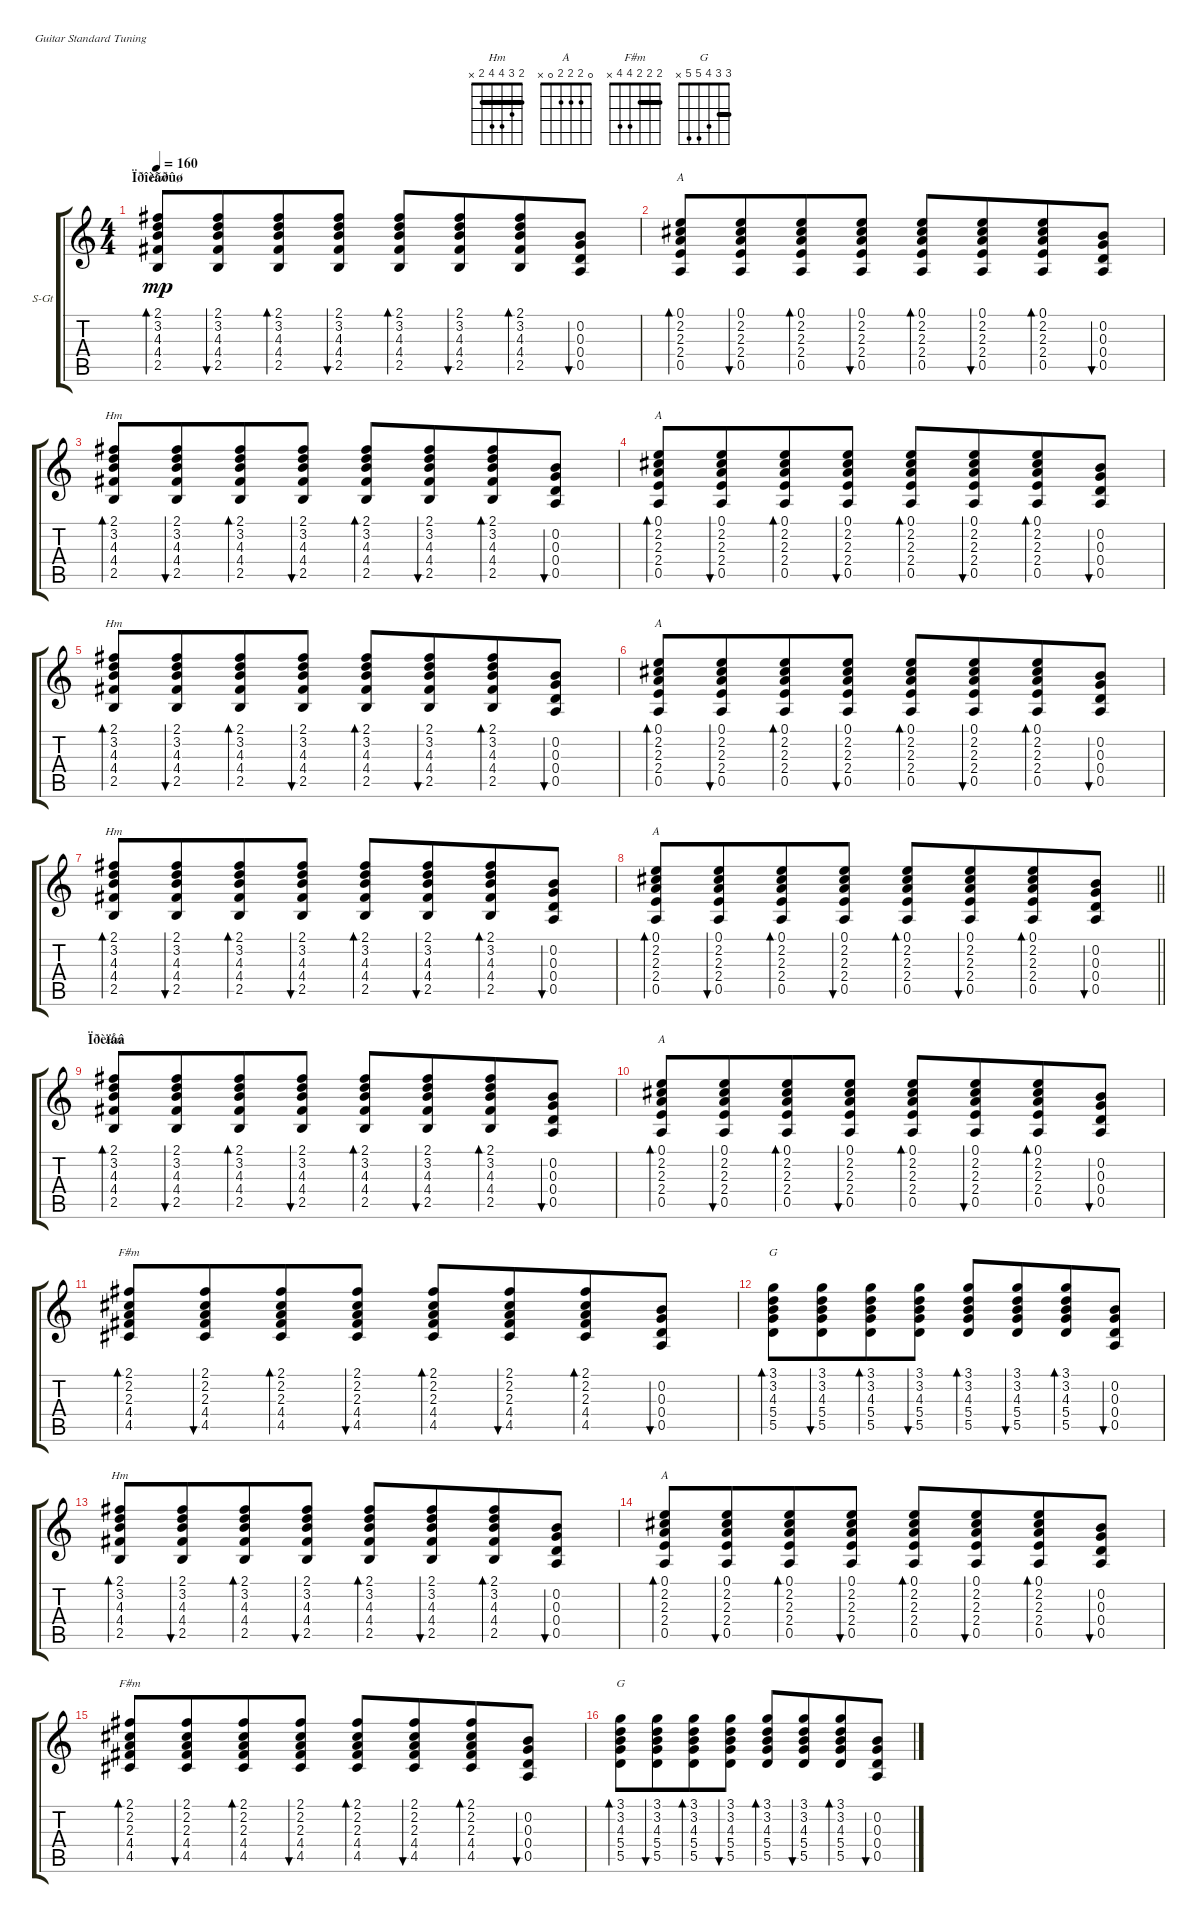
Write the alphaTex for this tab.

\bracketExtendMode groupsimilarinstruments
\firstSystemTrackNameOrientation horizontal
\otherSystemsTrackNameOrientation horizontal
\track ("Цой" "S-Gt") {instrument acousticguitarsteel}
\staff {score tabs}
\tuning (E4 B3 G3 D3 A2 E2)
\chord ("Hm" 2 3 4 4 2 x) {barre 2}
\chord ("A" 0 2 2 2 0 x)
\chord ("F#m" 2 2 2 4 4 x) {barre (2 2)}
\chord ("G" 3 3 4 5 5 x) {barre 3}
\ts (4 4)
\section ("" "Ïðîèãðûø")
\tempo 160
\clef g2
\ks c
(2.1 3.2 4.3 4.4 2.5).8{bd 60 ch "Hm" dy mp} (2.1 3.2 4.3 4.4 2.5).8{bu 60 beam merge} (2.1 3.2 4.3 4.4 2.5).8{bd 60} (2.1 3.2 4.3 4.4 2.5).8{bu 60} (2.1 3.2 4.3 4.4 2.5).8{bd 60} (2.1 3.2 4.3 4.4 2.5).8{bu 60 beam merge} (2.1 3.2 4.3 4.4 2.5).8{bd 60} (0.2 0.3 0.4 0.5).8{bu 60} |
(0.1 2.2 2.3 2.4 0.5).8{bd 60 ch "A"} (0.1 2.2 2.3 2.4 0.5).8{bu 60 beam merge} (0.1 2.2 2.3 2.4 0.5).8{bd 60} (0.1 2.2 2.3 2.4 0.5).8{bu 60} (0.1 2.2 2.3 2.4 0.5).8{bd 60} (0.1 2.2 2.3 2.4 0.5).8{bu 60 beam merge} (0.1 2.2 2.3 2.4 0.5).8{bd 60} (0.2 0.3 0.4 0.5).8{bu 60} |
(2.1 3.2 4.3 4.4 2.5).8{bd 60 ch "Hm"} (2.1 3.2 4.3 4.4 2.5).8{bu 60 beam merge} (2.1 3.2 4.3 4.4 2.5).8{bd 60} (2.1 3.2 4.3 4.4 2.5).8{bu 60} (2.1 3.2 4.3 4.4 2.5).8{bd 60} (2.1 3.2 4.3 4.4 2.5).8{bu 60 beam merge} (2.1 3.2 4.3 4.4 2.5).8{bd 60} (0.2 0.3 0.4 0.5).8{bu 60} |
(0.1 2.2 2.3 2.4 0.5).8{bd 60 ch "A"} (0.1 2.2 2.3 2.4 0.5).8{bu 60 beam merge} (0.1 2.2 2.3 2.4 0.5).8{bd 60} (0.1 2.2 2.3 2.4 0.5).8{bu 60} (0.1 2.2 2.3 2.4 0.5).8{bd 60} (0.1 2.2 2.3 2.4 0.5).8{bu 60 beam merge} (0.1 2.2 2.3 2.4 0.5).8{bd 60} (0.2 0.3 0.4 0.5).8{bu 60} |
(2.1 3.2 4.3 4.4 2.5).8{bd 60 ch "Hm"} (2.1 3.2 4.3 4.4 2.5).8{bu 60 beam merge} (2.1 3.2 4.3 4.4 2.5).8{bd 60} (2.1 3.2 4.3 4.4 2.5).8{bu 60} (2.1 3.2 4.3 4.4 2.5).8{bd 60} (2.1 3.2 4.3 4.4 2.5).8{bu 60 beam merge} (2.1 3.2 4.3 4.4 2.5).8{bd 60} (0.2 0.3 0.4 0.5).8{bu 60} |
(0.1 2.2 2.3 2.4 0.5).8{bd 60 ch "A"} (0.1 2.2 2.3 2.4 0.5).8{bu 60 beam merge} (0.1 2.2 2.3 2.4 0.5).8{bd 60} (0.1 2.2 2.3 2.4 0.5).8{bu 60} (0.1 2.2 2.3 2.4 0.5).8{bd 60} (0.1 2.2 2.3 2.4 0.5).8{bu 60 beam merge} (0.1 2.2 2.3 2.4 0.5).8{bd 60} (0.2 0.3 0.4 0.5).8{bu 60} |
(2.1 3.2 4.3 4.4 2.5).8{bd 60 ch "Hm"} (2.1 3.2 4.3 4.4 2.5).8{bu 60 beam merge} (2.1 3.2 4.3 4.4 2.5).8{bd 60} (2.1 3.2 4.3 4.4 2.5).8{bu 60} (2.1 3.2 4.3 4.4 2.5).8{bd 60} (2.1 3.2 4.3 4.4 2.5).8{bu 60 beam merge} (2.1 3.2 4.3 4.4 2.5).8{bd 60} (0.2 0.3 0.4 0.5).8{bu 60} |
\barLineRight lightlight
(0.1 2.2 2.3 2.4 0.5).8{bd 60 ch "A"} (0.1 2.2 2.3 2.4 0.5).8{bu 60 beam merge} (0.1 2.2 2.3 2.4 0.5).8{bd 60} (0.1 2.2 2.3 2.4 0.5).8{bu 60} (0.1 2.2 2.3 2.4 0.5).8{bd 60} (0.1 2.2 2.3 2.4 0.5).8{bu 60 beam merge} (0.1 2.2 2.3 2.4 0.5).8{bd 60} (0.2 0.3 0.4 0.5).8{bu 60} |
\section ("" "Ïðèïåâ")
(2.1 3.2 4.3 4.4 2.5).8{bd 60 ch "Hm"} (2.1 3.2 4.3 4.4 2.5).8{bu 60 beam merge} (2.1 3.2 4.3 4.4 2.5).8{bd 60} (2.1 3.2 4.3 4.4 2.5).8{bu 60} (2.1 3.2 4.3 4.4 2.5).8{bd 60} (2.1 3.2 4.3 4.4 2.5).8{bu 60 beam merge} (2.1 3.2 4.3 4.4 2.5).8{bd 60} (0.2 0.3 0.4 0.5).8{bu 60} |
(0.1 2.2 2.3 2.4 0.5).8{bd 60 ch "A"} (0.1 2.2 2.3 2.4 0.5).8{bu 60 beam merge} (0.1 2.2 2.3 2.4 0.5).8{bd 60} (0.1 2.2 2.3 2.4 0.5).8{bu 60} (0.1 2.2 2.3 2.4 0.5).8{bd 60} (0.1 2.2 2.3 2.4 0.5).8{bu 60 beam merge} (0.1 2.2 2.3 2.4 0.5).8{bd 60} (0.2 0.3 0.4 0.5).8{bu 60} |
(2.1 2.2 2.3 4.4 4.5).8{bd 60 ch "F#m"} (2.1 2.2 2.3 4.4 4.5).8{bu 60 beam merge} (2.1 2.2 2.3 4.4 4.5).8{bd 60} (2.1 2.2 2.3 4.4 4.5).8{bu 60} (2.1 2.2 2.3 4.4 4.5).8{bd 60} (2.1 2.2 2.3 4.4 4.5).8{bu 60 beam merge} (2.1 2.2 2.3 4.4 4.5).8{bd 60} (0.2 0.3 0.4 0.5).8{bu 60} |
(3.1 3.2 4.3 5.4 5.5).8{bd 60 ch "G"} (3.1 3.2 4.3 5.4 5.5).8{bu 60 beam merge} (3.1 3.2 4.3 5.4 5.5).8{bd 60} (3.1 3.2 4.3 5.4 5.5).8{bu 60} (3.1 3.2 4.3 5.4 5.5).8{bd 60} (3.1 3.2 4.3 5.4 5.5).8{bu 60 beam merge} (3.1 3.2 4.3 5.4 5.5).8{bd 60} (0.2 0.3 0.4 0.5).8{bu 60} |
(2.1 3.2 4.3 4.4 2.5).8{bd 60 ch "Hm"} (2.1 3.2 4.3 4.4 2.5).8{bu 60 beam merge} (2.1 3.2 4.3 4.4 2.5).8{bd 60} (2.1 3.2 4.3 4.4 2.5).8{bu 60} (2.1 3.2 4.3 4.4 2.5).8{bd 60} (2.1 3.2 4.3 4.4 2.5).8{bu 60 beam merge} (2.1 3.2 4.3 4.4 2.5).8{bd 60} (0.2 0.3 0.4 0.5).8{bu 60} |
(0.1 2.2 2.3 2.4 0.5).8{bd 60 ch "A"} (0.1 2.2 2.3 2.4 0.5).8{bu 60 beam merge} (0.1 2.2 2.3 2.4 0.5).8{bd 60} (0.1 2.2 2.3 2.4 0.5).8{bu 60} (0.1 2.2 2.3 2.4 0.5).8{bd 60} (0.1 2.2 2.3 2.4 0.5).8{bu 60 beam merge} (0.1 2.2 2.3 2.4 0.5).8{bd 60} (0.2 0.3 0.4 0.5).8{bu 60} |
(2.1 2.2 2.3 4.4 4.5).8{bd 60 ch "F#m"} (2.1 2.2 2.3 4.4 4.5).8{bu 60 beam merge} (2.1 2.2 2.3 4.4 4.5).8{bd 60} (2.1 2.2 2.3 4.4 4.5).8{bu 60} (2.1 2.2 2.3 4.4 4.5).8{bd 60} (2.1 2.2 2.3 4.4 4.5).8{bu 60 beam merge} (2.1 2.2 2.3 4.4 4.5).8{bd 60} (0.2 0.3 0.4 0.5).8{bu 60} |
(3.1 3.2 4.3 5.4 5.5).8{bd 60 ch "G"} (3.1 3.2 4.3 5.4 5.5).8{bu 60 beam merge} (3.1 3.2 4.3 5.4 5.5).8{bd 60} (3.1 3.2 4.3 5.4 5.5).8{bu 60} (3.1 3.2 4.3 5.4 5.5).8{bd 60} (3.1 3.2 4.3 5.4 5.5).8{bu 60 beam merge} (3.1 3.2 4.3 5.4 5.5).8{bd 60} (0.2 0.3 0.4 0.5).8{bu 60}
